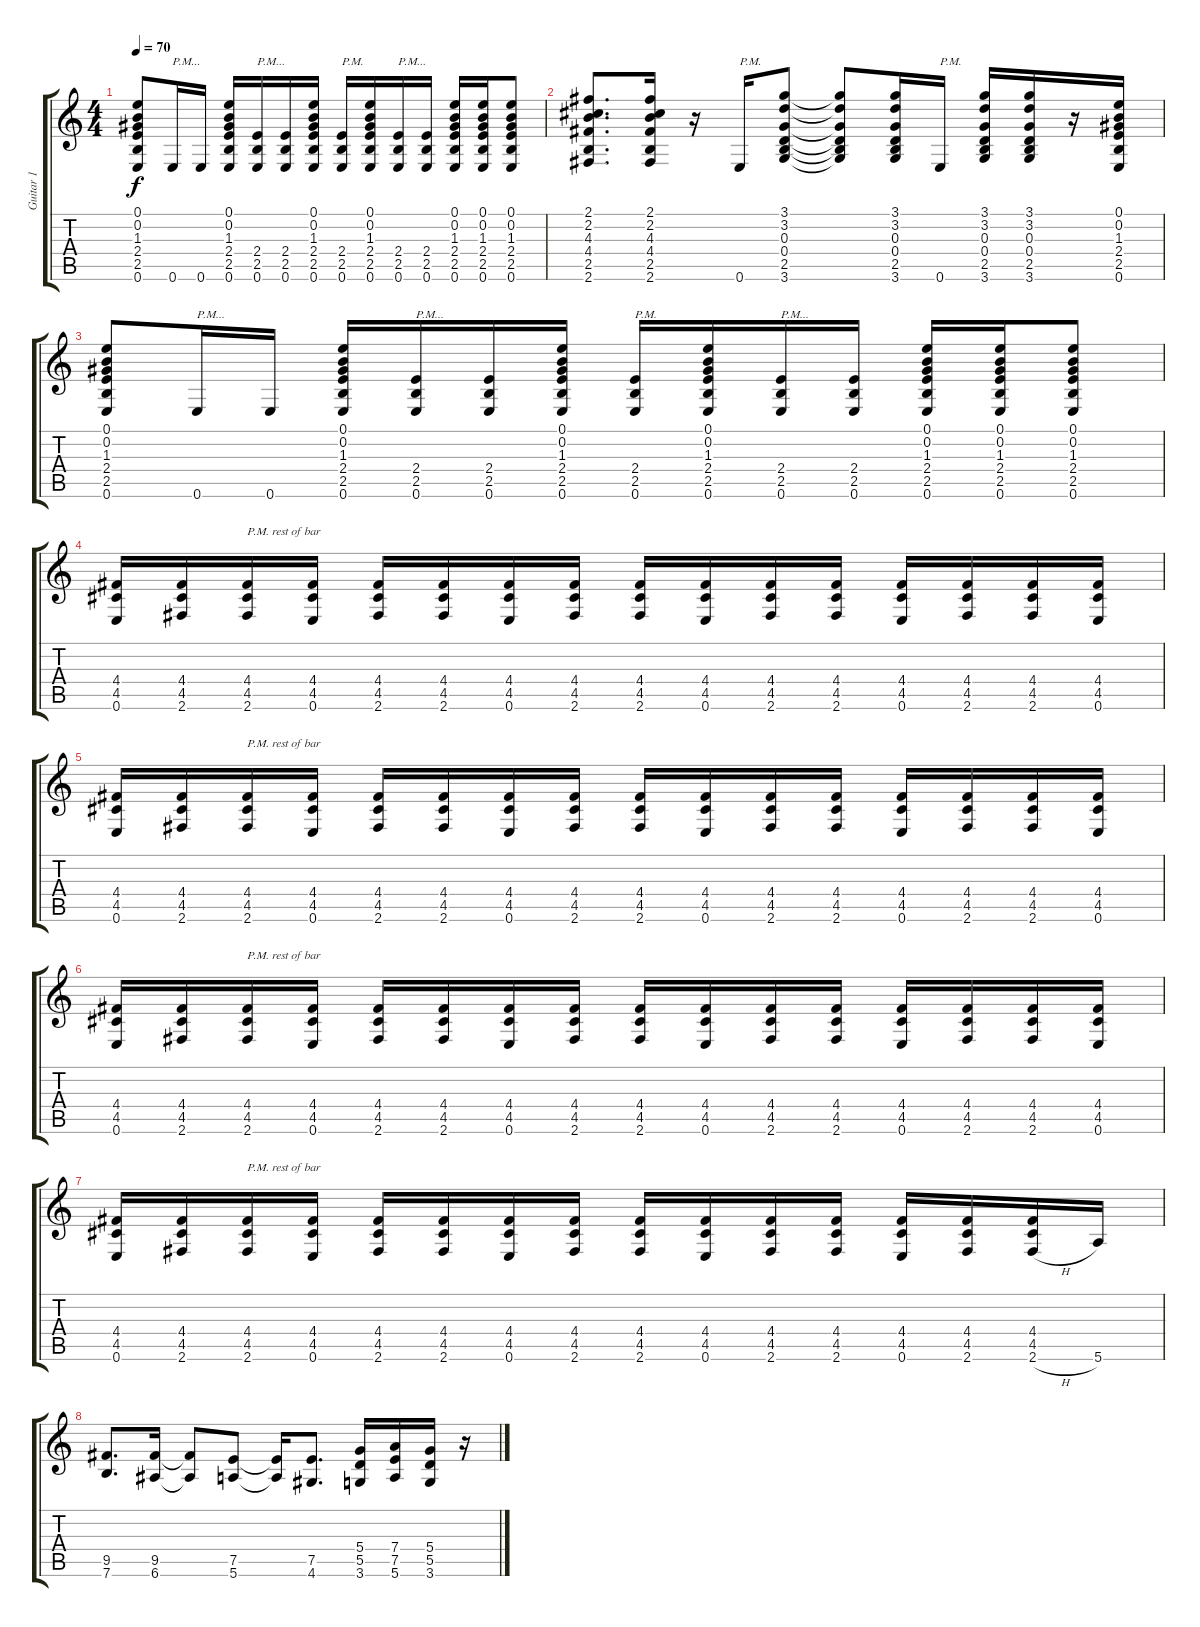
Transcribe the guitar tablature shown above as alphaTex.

\track ("Guitar 1" "Guitar 1") {instrument overdrivenguitar}
\staff {score tabs}
\tuning (E4 B3 G3 D3 A2 E2) {hide}
\ts (4 4)
\tempo 70
\clef g2
\ks c
(0.1 0.2 1.3 2.4 2.5 0.6).8{dy f} 0.6.16{txt "P.M..."} 0.6.16 (0.1 0.2 1.3 2.4 2.5 0.6).16 (2.4 2.5 0.6).16{txt "P.M..."} (2.4 2.5 0.6).16 (0.1 0.2 1.3 2.4 2.5 0.6).16 (2.4 2.5 0.6).16{txt "P.M."} (0.1 0.2 1.3 2.4 2.5 0.6).16 (2.4 2.5 0.6).16{txt "P.M..."} (2.4 2.5 0.6).16 (0.1 0.2 1.3 2.4 2.5 0.6).16 (0.1 0.2 1.3 2.4 2.5 0.6).16 (0.1 0.2 1.3 2.4 2.5 0.6).8 |
(2.1 2.2 4.3 4.4 2.5 2.6).8{d} (2.1 2.2 4.3 4.4 2.5 2.6).16 r.16 0.6.16{txt "P.M."} (3.1 3.2 0.3 0.4 2.5 3.6).8 (3.1{t} 3.2{t} 0.3{t} 0.4{t} 2.5{t} 3.6{t}).8 (3.1 3.2 0.3 0.4 2.5 3.6).16 0.6.16{txt "P.M."} (3.1 3.2 0.3 0.4 2.5 3.6).16 (3.1 3.2 0.3 0.4 2.5 3.6).16 r.16 (0.1 0.2 1.3 2.4 2.5 0.6).16 |
(0.1 0.2 1.3 2.4 2.5 0.6).8 0.6.16{txt "P.M..."} 0.6.16 (0.1 0.2 1.3 2.4 2.5 0.6).16 (2.4 2.5 0.6).16{txt "P.M..."} (2.4 2.5 0.6).16 (0.1 0.2 1.3 2.4 2.5 0.6).16 (2.4 2.5 0.6).16{txt "P.M."} (0.1 0.2 1.3 2.4 2.5 0.6).16 (2.4 2.5 0.6).16{txt "P.M..."} (2.4 2.5 0.6).16 (0.1 0.2 1.3 2.4 2.5 0.6).16 (0.1 0.2 1.3 2.4 2.5 0.6).16 (0.1 0.2 1.3 2.4 2.5 0.6).8 |
(4.4 4.5 0.6).16 (4.4 4.5 2.6).16 (4.4 4.5 2.6).16{txt "P.M. rest of bar"} (4.4 4.5 0.6).16 (4.4 4.5 2.6).16 (4.4 4.5 2.6).16 (4.4 4.5 0.6).16 (4.4 4.5 2.6).16 (4.4 4.5 2.6).16 (4.4 4.5 0.6).16 (4.4 4.5 2.6).16 (4.4 4.5 2.6).16 (4.4 4.5 0.6).16 (4.4 4.5 2.6).16 (4.4 4.5 2.6).16 (4.4 4.5 0.6).16 |
(4.4 4.5 0.6).16 (4.4 4.5 2.6).16 (4.4 4.5 2.6).16{txt "P.M. rest of bar"} (4.4 4.5 0.6).16 (4.4 4.5 2.6).16 (4.4 4.5 2.6).16 (4.4 4.5 0.6).16 (4.4 4.5 2.6).16 (4.4 4.5 2.6).16 (4.4 4.5 0.6).16 (4.4 4.5 2.6).16 (4.4 4.5 2.6).16 (4.4 4.5 0.6).16 (4.4 4.5 2.6).16 (4.4 4.5 2.6).16 (4.4 4.5 0.6).16 |
(4.4 4.5 0.6).16 (4.4 4.5 2.6).16 (4.4 4.5 2.6).16{txt "P.M. rest of bar"} (4.4 4.5 0.6).16 (4.4 4.5 2.6).16 (4.4 4.5 2.6).16 (4.4 4.5 0.6).16 (4.4 4.5 2.6).16 (4.4 4.5 2.6).16 (4.4 4.5 0.6).16 (4.4 4.5 2.6).16 (4.4 4.5 2.6).16 (4.4 4.5 0.6).16 (4.4 4.5 2.6).16 (4.4 4.5 2.6).16 (4.4 4.5 0.6).16 |
(4.4 4.5 0.6).16 (4.4 4.5 2.6).16 (4.4 4.5 2.6).16{txt "P.M. rest of bar"} (4.4 4.5 0.6).16 (4.4 4.5 2.6).16 (4.4 4.5 2.6).16 (4.4 4.5 0.6).16 (4.4 4.5 2.6).16 (4.4 4.5 2.6).16 (4.4 4.5 0.6).16 (4.4 4.5 2.6).16 (4.4 4.5 2.6).16 (4.4 4.5 0.6).16 (4.4 4.5 2.6).16 (4.4 4.5 2.6{h}).16 5.6.16 |
(9.5 7.6).8{d} (9.5 6.6).16 (9.5{t} 6.6{t}).8 (7.5 5.6).8 (7.5{t} 5.6{t}).16 (7.5 4.6).8{d} (5.4 5.5 3.6).16 (7.4 7.5 5.6).16 (5.4 5.5 3.6).16 r.16
